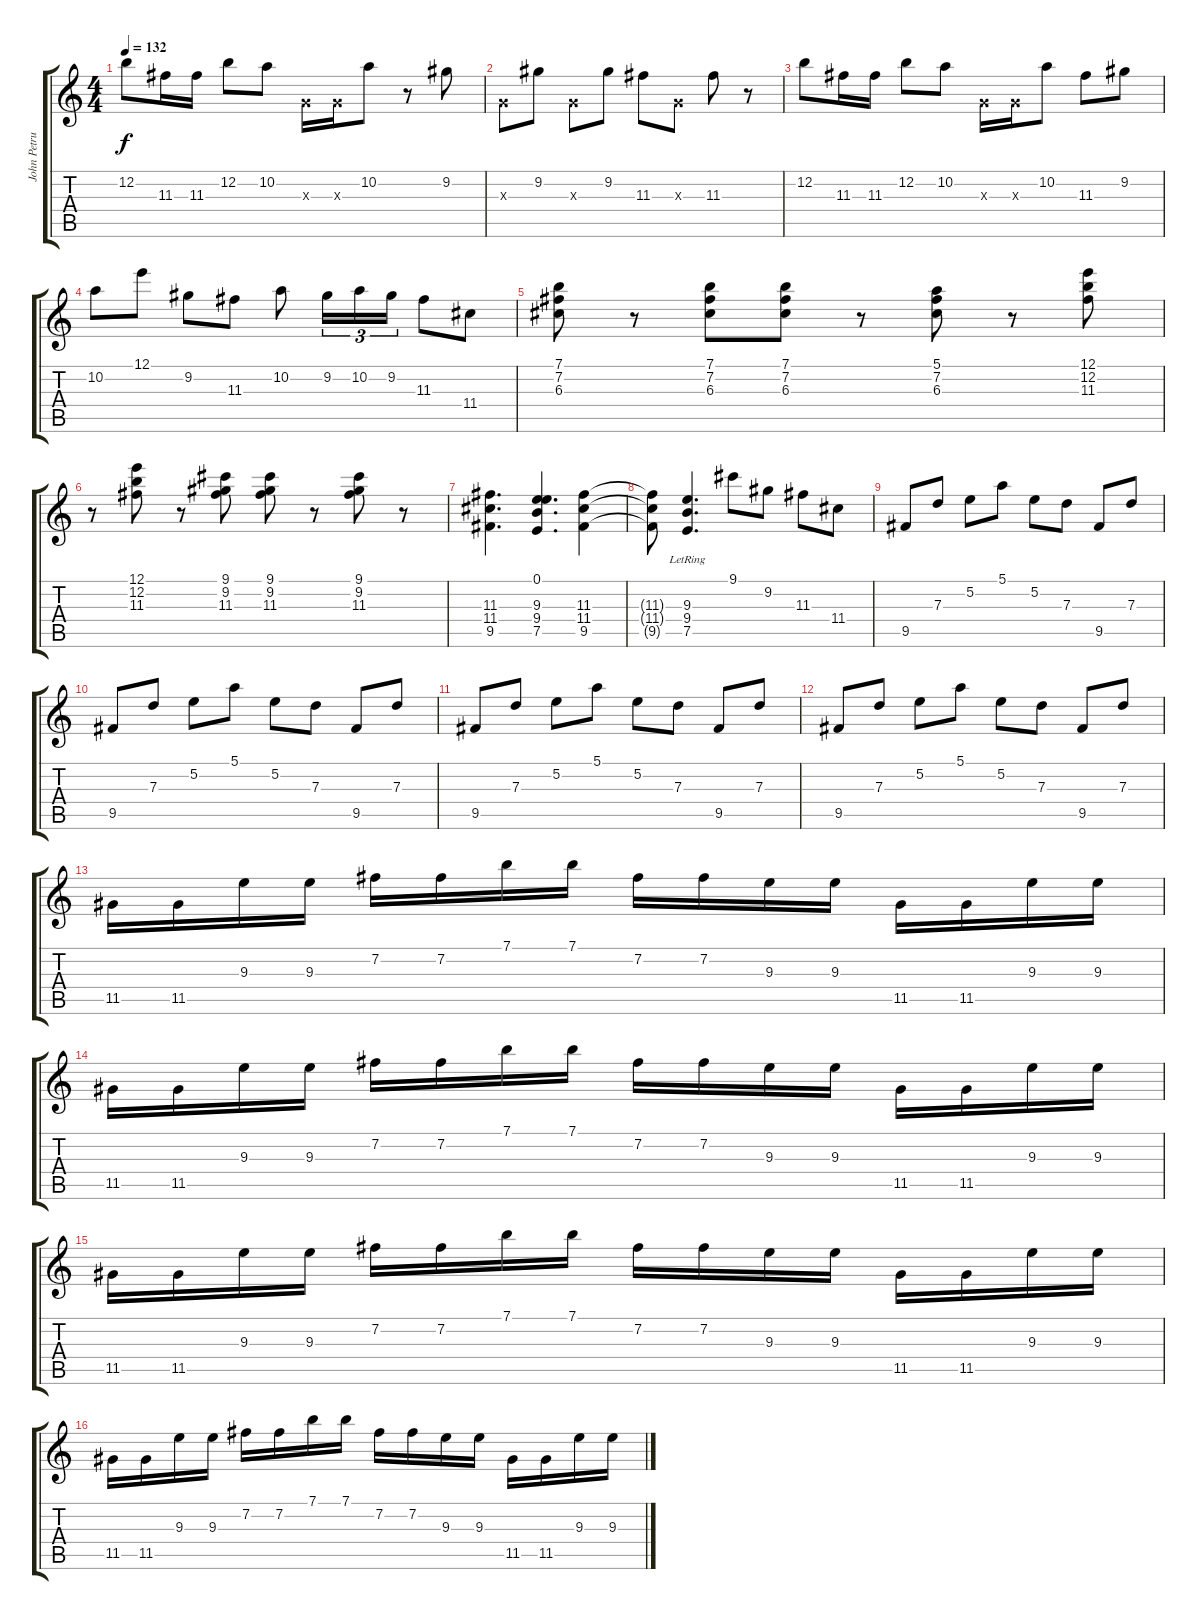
\track ("John Petrucci - 1" "John Petru") {instrument distortionguitar}
\staff {score tabs}
\tuning (E4 B3 G3 D3 A2 E2) {hide}
\ts (4 4)
\tempo 132
\clef g2
\ks c
12.2.8{dy f} 11.3.16 11.3.16 12.2.8 10.2.8 0.3{x}.16 0.3{x}.16 10.2.8 r.8 9.2.8 |
0.3{x}.8 9.2.8 0.3{x}.8 9.2.8 11.3.8 0.3{x}.8 11.3.8 r.8 |
12.2.8 11.3.16 11.3.16 12.2.8 10.2.8 0.3{x}.16 0.3{x}.16 10.2.8 11.3.8 9.2.8 |
10.2.8 12.1.8 9.2.8 11.3.8 10.2.8 9.2.16{tu (3 2)} 10.2.16{tu (3 2)} 9.2.16{tu (3 2)} 11.3.8 11.4.8 |
(7.1 7.2 6.3).8 r.8 (7.1 7.2 6.3).8 (7.1 7.2 6.3).8 r.8 (5.1 7.2 6.3).8 r.8 (12.1 12.2 11.3).8 |
r.8 (12.1 12.2 11.3).8 r.8 (9.1 9.2 11.3).8 (9.1 9.2 11.3).8 r.8 (9.1 9.2 11.3).8 r.8 |
(11.3 11.4 9.5).4{d} (0.1 9.3 9.4 7.5).4{d} (11.3 11.4 9.5).4 |
(11.3{t} 11.4{t} 9.5{t}).8 (9.3{lr} 9.4{lr} 7.5{lr}).4{d} 9.1.8 9.2.8 11.3.8 11.4.8 |
9.5.8 7.3.8 5.2.8 5.1.8 5.2.8 7.3.8 9.5.8 7.3.8 |
9.5.8 7.3.8 5.2.8 5.1.8 5.2.8 7.3.8 9.5.8 7.3.8 |
9.5.8 7.3.8 5.2.8 5.1.8 5.2.8 7.3.8 9.5.8 7.3.8 |
9.5.8 7.3.8 5.2.8 5.1.8 5.2.8 7.3.8 9.5.8 7.3.8 |
11.5.16 11.5.16 9.3.16 9.3.16 7.2.16 7.2.16 7.1.16 7.1.16 7.2.16 7.2.16 9.3.16 9.3.16 11.5.16 11.5.16 9.3.16 9.3.16 |
11.5.16 11.5.16 9.3.16 9.3.16 7.2.16 7.2.16 7.1.16 7.1.16 7.2.16 7.2.16 9.3.16 9.3.16 11.5.16 11.5.16 9.3.16 9.3.16 |
11.5.16 11.5.16 9.3.16 9.3.16 7.2.16 7.2.16 7.1.16 7.1.16 7.2.16 7.2.16 9.3.16 9.3.16 11.5.16 11.5.16 9.3.16 9.3.16 |
11.5.16 11.5.16 9.3.16 9.3.16 7.2.16 7.2.16 7.1.16 7.1.16 7.2.16 7.2.16 9.3.16 9.3.16 11.5.16 11.5.16 9.3.16 9.3.16
